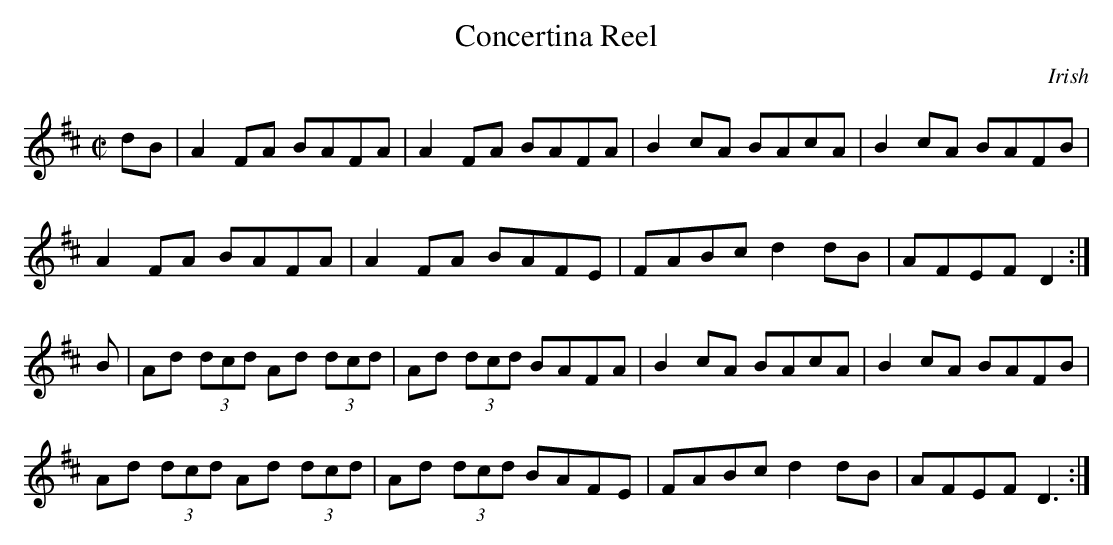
X:1
T:Concertina Reel
M:C|
K:D
dB | A2FA BAFA | A2FA BAFA | B2cA BAcA | B2cA BAFB |
A2FA BAFA | A2FA BAFE | FABc d2dB | AFEF D2 :|
B | Ad (3dcd Ad (3dcd | Ad (3dcd BAFA | B2cA BAcA | B2cA BAFB |
Ad (3dcd Ad (3dcd | Ad (3dcd BAFE | FABc d2dB | AFEF D3 :|
